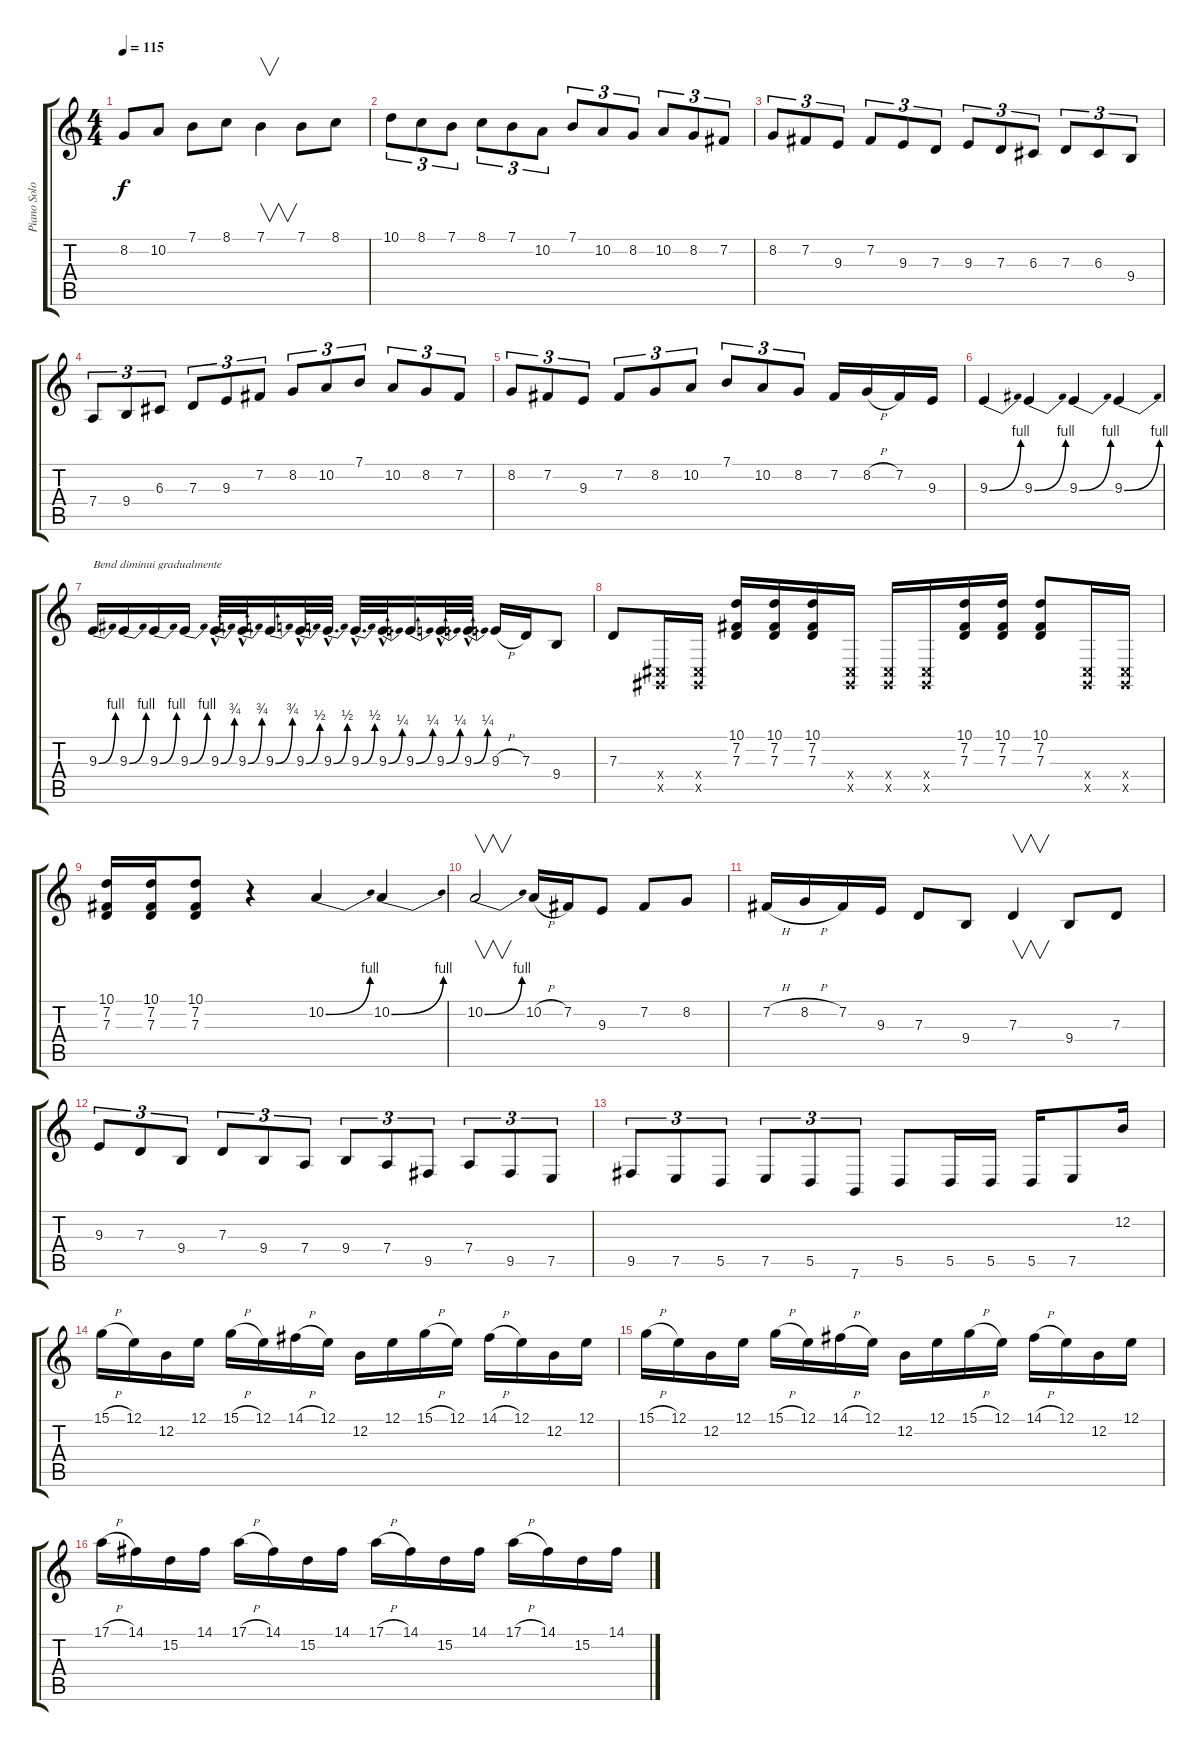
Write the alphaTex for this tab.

\track ("Piano Solo 2" "Piano Solo") {instrument electricgrandpiano}
\staff {score tabs}
\tuning (E4 B3 G3 D3 A2 E2) {hide}
\ts (4 4)
\tempo 115
\clef g2
\ks c
8.2.8{dy f} 10.2.8 7.1.8 8.1.8 7.1.4{v} 7.1.8 8.1.8 |
10.1.8{tu (3 2)} 8.1.8{tu (3 2)} 7.1.8{tu (3 2)} 8.1.8{tu (3 2)} 7.1.8{tu (3 2)} 10.2.8{tu (3 2)} 7.1.8{tu (3 2)} 10.2.8{tu (3 2)} 8.2.8{tu (3 2)} 10.2.8{tu (3 2)} 8.2.8{tu (3 2)} 7.2.8{tu (3 2)} |
8.2.8{tu (3 2)} 7.2.8{tu (3 2)} 9.3.8{tu (3 2)} 7.2.8{tu (3 2)} 9.3.8{tu (3 2)} 7.3.8{tu (3 2)} 9.3.8{tu (3 2)} 7.3.8{tu (3 2)} 6.3.8{tu (3 2)} 7.3.8{tu (3 2)} 6.3.8{tu (3 2)} 9.4.8{tu (3 2)} |
7.4.8{tu (3 2)} 9.4.8{tu (3 2)} 6.3.8{tu (3 2)} 7.3.8{tu (3 2)} 9.3.8{tu (3 2)} 7.2.8{tu (3 2)} 8.2.8{tu (3 2)} 10.2.8{tu (3 2)} 7.1.8{tu (3 2)} 10.2.8{tu (3 2)} 8.2.8{tu (3 2)} 7.2.8{tu (3 2)} |
8.2.8{tu (3 2)} 7.2.8{tu (3 2)} 9.3.8{tu (3 2)} 7.2.8{tu (3 2)} 8.2.8{tu (3 2)} 10.2.8{tu (3 2)} 7.1.8{tu (3 2)} 10.2.8{tu (3 2)} 8.2.8{tu (3 2)} 7.2.16 8.2{h}.16 7.2.16 9.3.16 |
9.3{be (bend 0 0 60 4)}.4 9.3{be (bend 0 0 60 4)}.4 9.3{be (bend 0 0 60 4)}.4 9.3{be (bend 0 0 60 4)}.4 |
9.3{be (bend 0 0 60 4)}.16{txt "Bend diminui gradualmente"} 9.3{be (bend 0 0 60 4)}.16 9.3{be (bend 0 0 60 4)}.16 9.3{be (bend 0 0 60 4)}.16 9.3{be (bend 0 0 60 3) hac}.32{d} 9.3{be (bend 0 0 60 3) hac}.32{d} 9.3{be (bend 0 0 60 3)}.16 9.3{be (bend 0 0 60 2) hac}.32{d} 9.3{be (bend 0 0 60 2) hac}.32{d} 9.3{be (bend 0 0 60 2) hac}.32{d} 9.3{be (bend 0 0 60 1) hac}.32{d} 9.3{be (bend 0 0 60 1)}.16 9.3{be (bend 0 0 60 1) hac}.32{d} 9.3{be (bend 0 0 60 1) hac}.32{d} 9.3{h}.16 7.3.16 9.4.8 |
7.3.8 (-1.4{x} -1.5{x}).16 (-1.4{x} -1.5{x}).16 (10.1 7.2 7.3).16 (10.1 7.2 7.3).16 (10.1 7.2 7.3).16 (-1.4{x} -1.5{x}).16 (-1.4{x} -1.5{x}).16 (-1.4{x} -1.5{x}).16 (10.1 7.2 7.3).16 (10.1 7.2 7.3).16 (10.1 7.2 7.3).8 (-1.4{x} -1.5{x}).16 (-1.4{x} -1.5{x}).16 |
(10.1 7.2 7.3).16 (10.1 7.2 7.3).16 (10.1 7.2 7.3).8 r.4 10.2{be (bend 0 0 60 4)}.4 10.2{be (bend 0 0 60 4)}.4 |
10.2{be (bend 0 0 60 4)}.2{v} 10.2{h}.16 7.2.16 9.3.8 7.2.8 8.2.8 |
7.2{h}.16 8.2{h}.16 7.2.16 9.3.16 7.3.8 9.4.8 7.3.4{v} 9.4.8 7.3.8 |
9.3.8{tu (3 2)} 7.3.8{tu (3 2)} 9.4.8{tu (3 2)} 7.3.8{tu (3 2)} 9.4.8{tu (3 2)} 7.4.8{tu (3 2)} 9.4.8{tu (3 2)} 7.4.8{tu (3 2)} 9.5.8{tu (3 2)} 7.4.8{tu (3 2)} 9.5.8{tu (3 2)} 7.5.8{tu (3 2)} |
9.5.8{tu (3 2)} 7.5.8{tu (3 2)} 5.5.8{tu (3 2)} 7.5.8{tu (3 2)} 5.5.8{tu (3 2)} 7.6.8{tu (3 2)} 5.5.8 5.5.16 5.5.16 5.5.16 7.5.8 12.2.16 |
15.1{h}.16 12.1.16 12.2.16 12.1.16 15.1{h}.16 12.1.16 14.1{h}.16 12.1.16 12.2.16 12.1.16 15.1{h}.16 12.1.16 14.1{h}.16 12.1.16 12.2.16 12.1.16 |
15.1{h}.16 12.1.16 12.2.16 12.1.16 15.1{h}.16 12.1.16 14.1{h}.16 12.1.16 12.2.16 12.1.16 15.1{h}.16 12.1.16 14.1{h}.16 12.1.16 12.2.16 12.1.16 |
17.1{h}.16 14.1.16 15.2.16 14.1.16 17.1{h}.16 14.1.16 15.2.16 14.1.16 17.1{h}.16 14.1.16 15.2.16 14.1.16 17.1{h}.16 14.1.16 15.2.16 14.1.16
